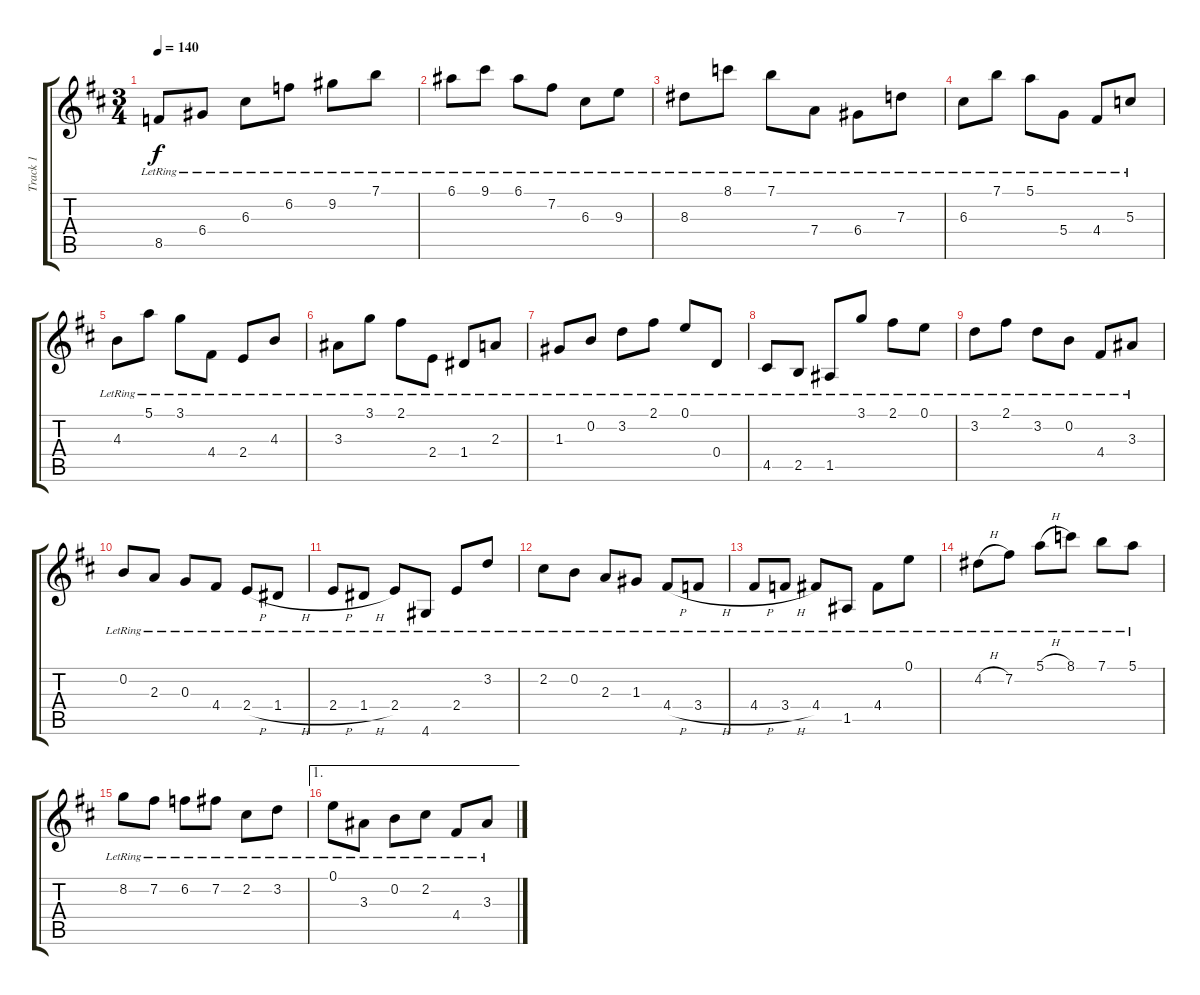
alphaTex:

\track ("Track 1" "Track 1") {instrument acousticguitarnylon}
\staff {score tabs}
\tuning (E4 B3 G3 D3 A2 E2) {hide}
\ts (3 4)
\tempo 140
\clef g2
\ks bminor
8.5{lr}.8{dy f} 6.4{lr}.8 6.3{lr}.8 6.2{lr}.8 9.2{lr}.8 7.1{lr}.8 |
6.1{lr}.8 9.1{lr}.8 6.1{lr}.8 7.2{lr}.8 6.3{lr}.8 9.3{lr}.8 |
8.3{lr}.8 8.1{lr}.8 7.1{lr}.8 7.4{lr}.8 6.4{lr}.8 7.3{lr}.8 |
6.3{lr}.8 7.1{lr}.8 5.1{lr}.8 5.4{lr}.8 4.4{lr}.8 5.3{lr}.8 |
4.3{lr}.8 5.1{lr}.8 3.1{lr}.8 4.4{lr}.8 2.4{lr}.8 4.3{lr}.8 |
3.3{lr}.8 3.1{lr}.8 2.1{lr}.8 2.4{lr}.8 1.4{lr}.8 2.3{lr}.8 |
1.3{lr}.8 0.2{lr}.8 3.2{lr}.8 2.1{lr}.8 0.1{lr}.8 0.4{lr}.8 |
4.5{lr}.8 2.5{lr}.8 1.5{lr}.8 3.1{lr}.8 2.1{lr}.8 0.1{lr}.8 |
3.2{lr}.8 2.1{lr}.8 3.2{lr}.8 0.2{lr}.8 4.4{lr}.8 3.3{lr}.8 |
0.2{lr}.8 2.3{lr}.8 0.3{lr}.8 4.4{lr}.8 2.4{h lr}.8 1.4{h lr}.8 |
2.4{h lr}.8 1.4{h lr}.8 2.4{lr}.8 4.6{lr}.8 2.4{lr}.8 3.2{lr}.8 |
2.2{lr}.8 0.2{lr}.8 2.3{lr}.8 1.3{lr}.8 4.4{h lr}.8 3.4{h lr}.8 |
4.4{h lr}.8 3.4{h lr}.8 4.4{lr}.8 1.5{lr}.8 4.4{lr}.8 0.1{lr}.8 |
4.2{h lr}.8 7.2{lr}.8 5.1{h lr}.8 8.1{lr}.8 7.1{lr}.8 5.1{lr}.8 |
8.2{lr}.8 7.2{lr}.8 6.2{lr}.8 7.2{lr}.8 2.2{lr}.8 3.2{lr}.8 |
\ae 1
0.1{lr}.8 3.3{lr}.8 0.2{lr}.8 2.2{lr}.8 4.4{lr}.8 3.3{lr}.8
